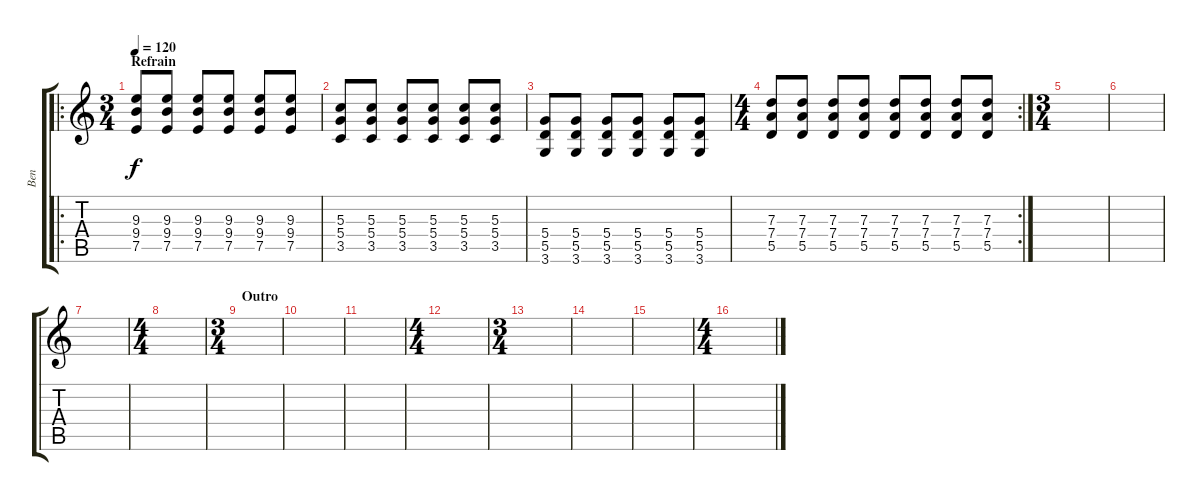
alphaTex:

\track ("Ben" "Ben") {instrument distortionguitar}
\staff {score tabs}
\tuning (E4 B3 G3 D3 A2 E2) {hide}
\ro
\ts (3 4)
\section ("" "Refrain")
\tempo 120
\clef g2
\ks c
(9.3 9.4 7.5).8{dy f} (9.3 9.4 7.5).8 (9.3 9.4 7.5).8 (9.3 9.4 7.5).8 (9.3 9.4 7.5).8 (9.3 9.4 7.5).8 |
(5.3 5.4 3.5).8 (5.3 5.4 3.5).8 (5.3 5.4 3.5).8 (5.3 5.4 3.5).8 (5.3 5.4 3.5).8 (5.3 5.4 3.5).8 |
(5.4 5.5 3.6).8 (5.4 5.5 3.6).8 (5.4 5.5 3.6).8 (5.4 5.5 3.6).8 (5.4 5.5 3.6).8 (5.4 5.5 3.6).8 |
\rc 2
\ts (4 4)
(7.3 7.4 5.5).8 (7.3 7.4 5.5).8 (7.3 7.4 5.5).8 (7.3 7.4 5.5).8 (7.3 7.4 5.5).8 (7.3 7.4 5.5).8 (7.3 7.4 5.5).8 (7.3 7.4 5.5).8 |
\ts (3 4)
|
|
|
\ts (4 4)
|
\ts (3 4)
\section ("" "Outro")
|
|
|
\ts (4 4)
|
\ts (3 4)
|
|
|
\ts (4 4)
